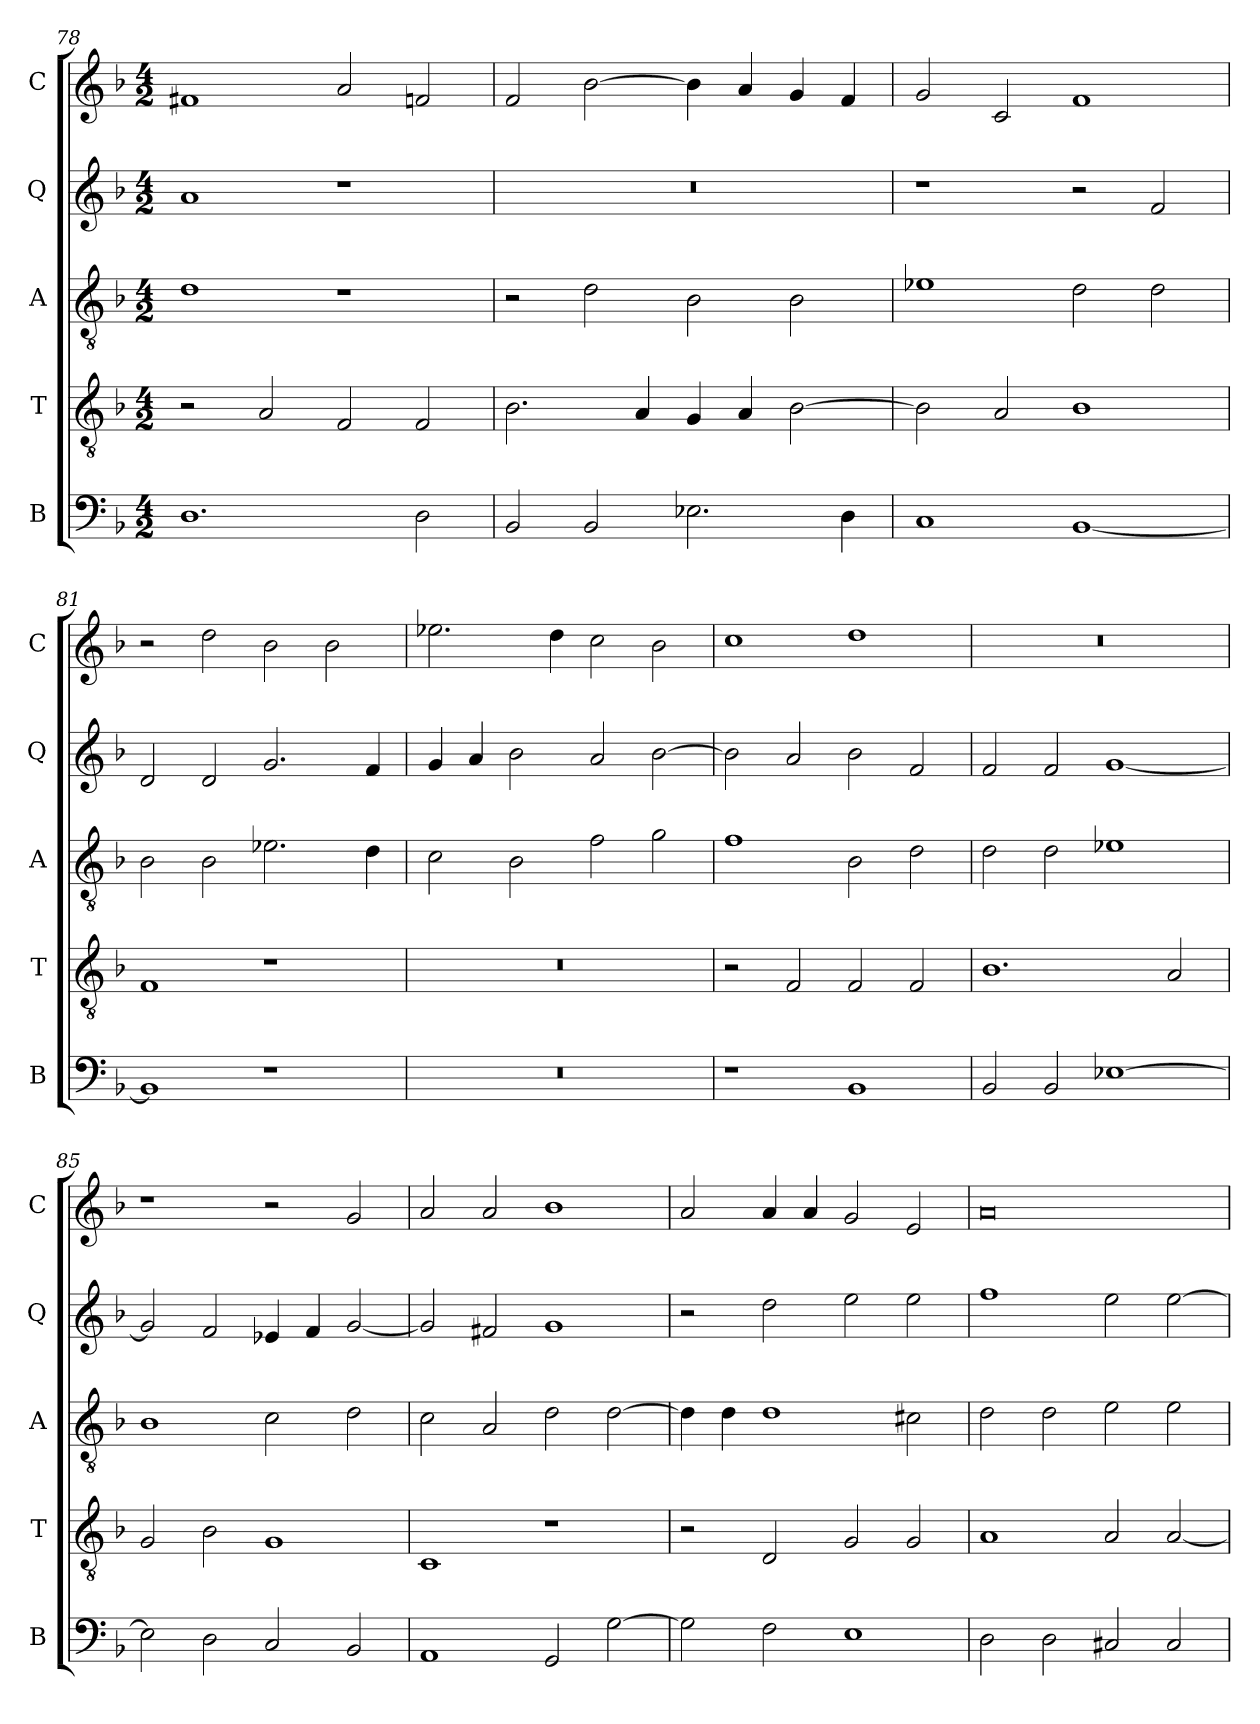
**kern	**kern	**kern	**kern	**kern
*part5	*part4	*part3	*part2	*part1
*staff5	*staff4	*staff3	*staff2	*staff1
*I"B	*I"T	*I"A	*I"Q	*I"C
*I'B	*I'T	*I'A	*I'Q	*I'C
!!LO:PB:g=z
*clefF4	*clefGv2	*clefGv2	*clefG2	*clefG2
*	*ITrd7c12	*ITrd7c12	*	*
*k[b-]	*k[b-]	*k[b-]	*k[b-]	*k[b-]
*F:	*F:	*F:	*F:	*F:
*M4/2	*M4/2	*M4/2	*M4/2	*M4/2
=78	=78	=78	=78	=78
1.Di	2r	1Di	1ai	1f#Xi
.	2AAi/	.	.	.
.	2FFi/	1r	1r	2ai/
2Di\	2FFi/	.	.	2fni/
=79	=79	=79	=79	=79
!	!	!	!LO:N:vis=1	!
2BB-i/	2.BB-i\	2r	0r	2fi/
2BB-i/	.	2Di\	.	[>2b-i\
.	4AAi/	.	.	.
2.E-Xi\	4GGi/	2BB-i\	.	4b-i\]
.	4AAi/	.	.	4ai/
.	[>2BB-i\	2BB-i\	.	4gi/
4Di\	.	.	.	4fi/
=80	=80	=80	=80	=80
1Ci	2BB-i\]	1E-Xi	1r	2gi/
.	2AAi/	.	.	2ci/
[<1BB-i	1BB-i	2Di\	2r	1fi
.	.	2Di\	2fi/	.
!!LO:LB:g=z
=81	=81	=81	=81	=81
1BB-i]	1FFi	2BB-i\	2di/	2r
.	.	2BB-i\	2di/	2ddi\
1r	1r	2.E-Xi\	2.gi/	2b-i\
.	.	.	.	2b-i\
.	.	4Di\	4fi/	.
=82	=82	=82	=82	=82
!LO:N:vis=1	!LO:N:vis=1	!	!	!
0r	0r	2Ci\	4gi/	2.ee-Xi\
.	.	.	4ai/	.
.	.	2BB-i\	2b-i\	.
.	.	.	.	4ddi\
.	.	2Fi\	2ai/	2cci\
.	.	2Gi\	[>2b-i\	2b-i\
=83	=83	=83	=83	=83
1r	2r	1Fi	2b-i\]	1cci
.	2FFi/	.	2ai/	.
1BB-i	2FFi/	2BB-i\	2b-i\	1ddi
.	2FFi/	2Di\	2fi/	.
!!LO:PB:g=z
=84	=84	=84	=84	=84
!	!	!	!	!LO:N:vis=1
2BB-i/	1.BB-i	2Di\	2fi/	0r
2BB-i/	.	2Di\	2fi/	.
[>1E-Xi	.	1E-Xi	[<1gi	.
.	2AAi/	.	.	.
=85	=85	=85	=85	=85
2E-i\]	2GGi/	1BB-i	2gi/]	1r
2Di\	2BB-i\	.	2fi/	.
2Ci/	1GGi	2Ci\	4e-Xi/	2r
.	.	.	4fi/	.
2BB-i/	.	2Di\	[<2gi/	2gi/
=86	=86	=86	=86	=86
1AAi	1CCi	2Ci\	2gi/]	2ai/
.	.	2AAi/	2f#Xi/	2ai/
2GGi/	1r	2Di\	1gi	1b-i
[>2Gi\	.	[>2Di\	.	.
!!LO:LB:g=z
=87	=87	=87	=87	=87
2Gi\]	2r	4Di\]	2r	2ai/
.	.	4Di\	.	.
2Fi\	2DDi/	1Di	2ddi\	4ai/
.	.	.	.	4ai/
1Ei	2GGi/	.	2eei\	2gi/
.	2GGi/	2C#Xi\	2eei\	2ei/
=88	=88	=88	=88	=88
2Di\	1AAi	2Di\	1ffi	0ai
2Di\	.	2Di\	.	.
2C#Xi/	2AAi/	2Ei\	2eei\	.
2C#i/	[<2AAi/	2Ei\	[>2eei\	.
=	=	=	=	=
*-	*-	*-	*-	*-
